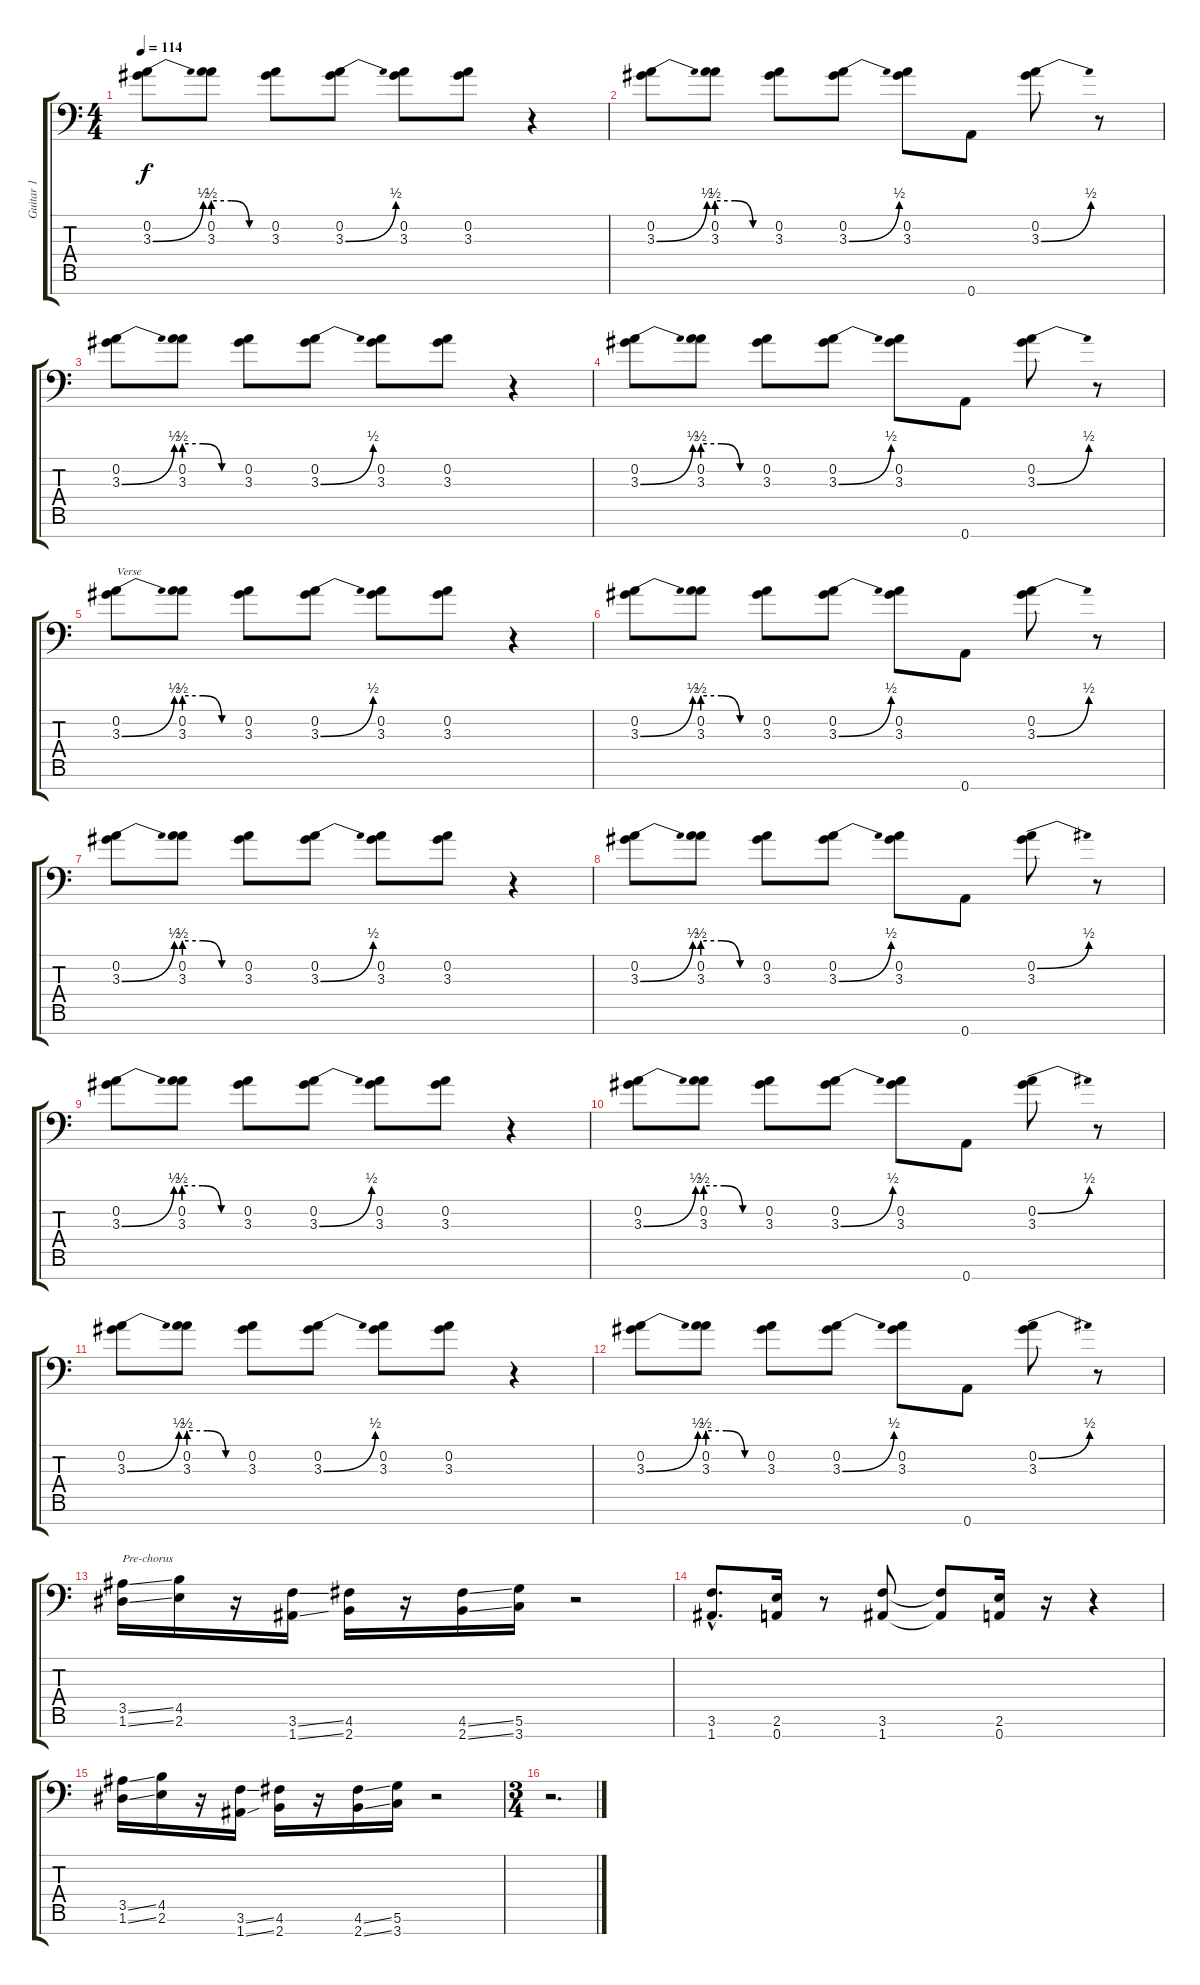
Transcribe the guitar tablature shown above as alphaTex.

\track ("Guitar 1" "Guitar 1") {instrument distortionguitar}
\staff {score tabs}
\tuning (D4 A3 F3 C3 G2 D2 A1) {hide}
\ts (4 4)
\tempo 114
\clef f4
\ks c
(0.2 3.3{be (bend 0 0 60 2)}).8{dy f instrument distortionguitar} (0.2 3.3{be (custom 0 2 20 2 40 0 60 0)}).8 (0.2 3.3).8 (0.2 3.3{be (bend 0 0 60 2)}).8 (0.2 3.3).8 (0.2 3.3).8 r.4 |
(0.2 3.3{be (bend 0 0 60 2)}).8 (0.2 3.3{be (custom 0 2 20 2 40 0 60 0)}).8 (0.2 3.3).8 (0.2 3.3{be (bend 0 0 60 2)}).8 (0.2 3.3).8 0.7.8 (0.2 3.3{be (bend 0 0 60 2)}).8 r.8 |
(0.2 3.3{be (bend 0 0 60 2)}).8 (0.2 3.3{be (custom 0 2 20 2 40 0 60 0)}).8 (0.2 3.3).8 (0.2 3.3{be (bend 0 0 60 2)}).8 (0.2 3.3).8 (0.2 3.3).8 r.4 |
(0.2 3.3{be (bend 0 0 60 2)}).8 (0.2 3.3{be (custom 0 2 20 2 40 0 60 0)}).8 (0.2 3.3).8 (0.2 3.3{be (bend 0 0 60 2)}).8 (0.2 3.3).8 0.7.8 (0.2 3.3{be (bend 0 0 60 2)}).8 r.8 |
(0.2 3.3{be (bend 0 0 60 2)}).8{txt "Verse"} (0.2 3.3{be (custom 0 2 20 2 40 0 60 0)}).8 (0.2 3.3).8 (0.2 3.3{be (bend 0 0 60 2)}).8 (0.2 3.3).8 (0.2 3.3).8 r.4 |
(0.2 3.3{be (bend 0 0 60 2)}).8 (0.2 3.3{be (custom 0 2 20 2 40 0 60 0)}).8 (0.2 3.3).8 (0.2 3.3{be (bend 0 0 60 2)}).8 (0.2 3.3).8 0.7.8 (0.2 3.3{be (bend 0 0 60 2)}).8 r.8 |
(0.2 3.3{be (bend 0 0 60 2)}).8 (0.2 3.3{be (custom 0 2 20 2 40 0 60 0)}).8 (0.2 3.3).8 (0.2 3.3{be (bend 0 0 60 2)}).8 (0.2 3.3).8 (0.2 3.3).8 r.4 |
(0.2 3.3{be (bend 0 0 60 2)}).8 (0.2 3.3{be (custom 0 2 20 2 40 0 60 0)}).8 (0.2 3.3).8 (0.2 3.3{be (bend 0 0 60 2)}).8 (0.2 3.3).8 0.7.8 (0.2{be (bend 0 0 60 2)} 3.3).8 r.8 |
(0.2 3.3{be (bend 0 0 60 2)}).8 (0.2 3.3{be (custom 0 2 20 2 40 0 60 0)}).8 (0.2 3.3).8 (0.2 3.3{be (bend 0 0 60 2)}).8 (0.2 3.3).8 (0.2 3.3).8 r.4 |
(0.2 3.3{be (bend 0 0 60 2)}).8 (0.2 3.3{be (custom 0 2 20 2 40 0 60 0)}).8 (0.2 3.3).8 (0.2 3.3{be (bend 0 0 60 2)}).8 (0.2 3.3).8 0.7.8 (0.2{be (bend 0 0 60 2)} 3.3).8 r.8 |
(0.2 3.3{be (bend 0 0 60 2)}).8 (0.2 3.3{be (custom 0 2 20 2 40 0 60 0)}).8 (0.2 3.3).8 (0.2 3.3{be (bend 0 0 60 2)}).8 (0.2 3.3).8 (0.2 3.3).8 r.4 |
(0.2 3.3{be (bend 0 0 60 2)}).8 (0.2 3.3{be (custom 0 2 20 2 40 0 60 0)}).8 (0.2 3.3).8 (0.2 3.3{be (bend 0 0 60 2)}).8 (0.2 3.3).8 0.7.8 (0.2{be (bend 0 0 60 2)} 3.3).8 r.8 |
(3.5{ss} 1.6{ss}).16{txt "Pre-chorus"} (4.5 2.6).16 r.16 (3.6{ss} 1.7{ss}).16 (4.6 2.7).16 r.16 (4.6{ss} 2.7{ss}).16 (5.6 3.7).16 r.2 |
(3.6{hac} 1.7{hac}).8{d} (2.6 0.7).16 r.8 (3.6 1.7).8 (3.6{t} 1.7{t}).8 (2.6 0.7).16 r.16 r.4 |
(3.5{ss} 1.6{ss}).16 (4.5 2.6).16 r.16 (3.6{ss} 1.7{ss}).16 (4.6 2.7).16 r.16 (4.6{ss} 2.7{ss}).16 (5.6 3.7).16 r.2 |
\ts (3 4)
r.2{d}
